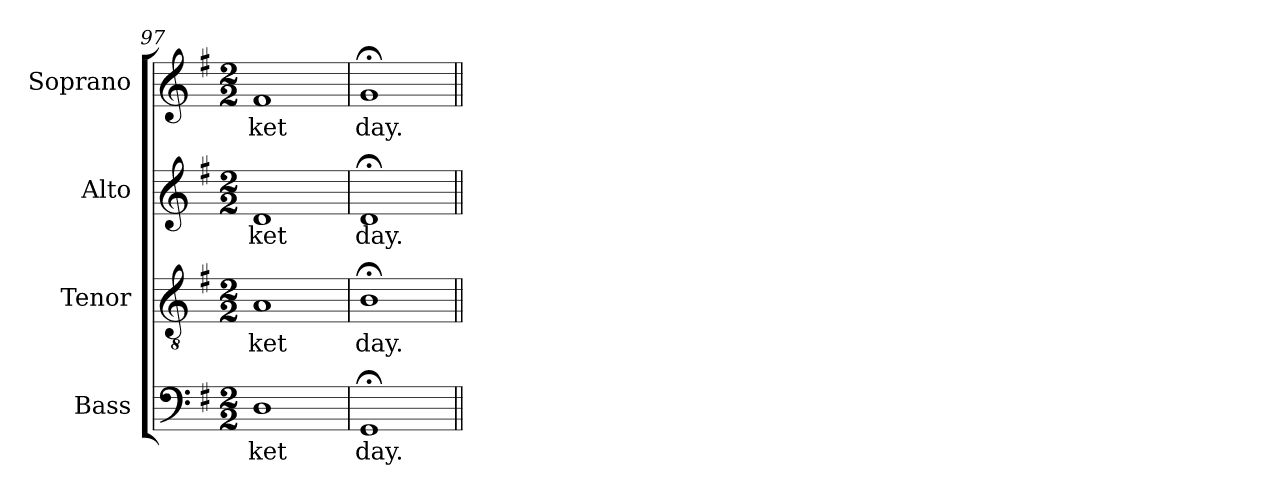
**kern	**text	**kern	**text	**kern	**text	**kern	**text
*part4	*part4	*part3	*part3	*part2	*part2	*part1	*part1
*staff4	*staff4	*staff3	*staff3	*staff2	*staff2	*staff1	*staff1
*I"Bass	*	*I"Tenor	*	*I"Alto	*	*I"Soprano	*
*I'B.	*	*I'T.	*	*I'A.	*	*I'S.	*
*clefF4	*	*clefGv2	*	*clefG2	*	*clefG2	*
*	*	*ITrd7c12	*	*	*	*	*
*k[f#]	*	*k[f#]	*	*k[f#]	*	*k[f#]	*
*G:	*	*G:	*	*G:	*	*G:	*
*M2/2	*	*M2/2	*	*M2/2	*	*M2/2	*
=97	=97	=97	=97	=97	=97	=97	=97
!	!LO:LY:b:color=#000000	!	!	!	!	!	!
!	!	!	!LO:LY:b:color=#000000	!	!	!	!
!	!	!	!	!	!LO:LY:b:color=#000000	!	!
!	!	!	!	!	!	!	!LO:LY:b:color=#000000
1Di	-ket	1AAi	-ket	1di	-ket	1f#i	-ket
=98	=98	=98	=98	=98	=98	=98	=98
!	!LO:LY:b:color=#000000	!	!	!	!	!	!
!	!	!	!LO:LY:b:color=#000000	!	!	!	!
!	!	!	!	!	!LO:LY:b:color=#000000	!	!
!	!	!	!	!	!	!	!LO:LY:b:color=#000000
1GG;i	day.	1BB;i	day.	1d;i	day.	1g;i	day.
=||	=||	=||	=||	=||	=||	=||	=||
*-	*-	*-	*-	*-	*-	*-	*-
